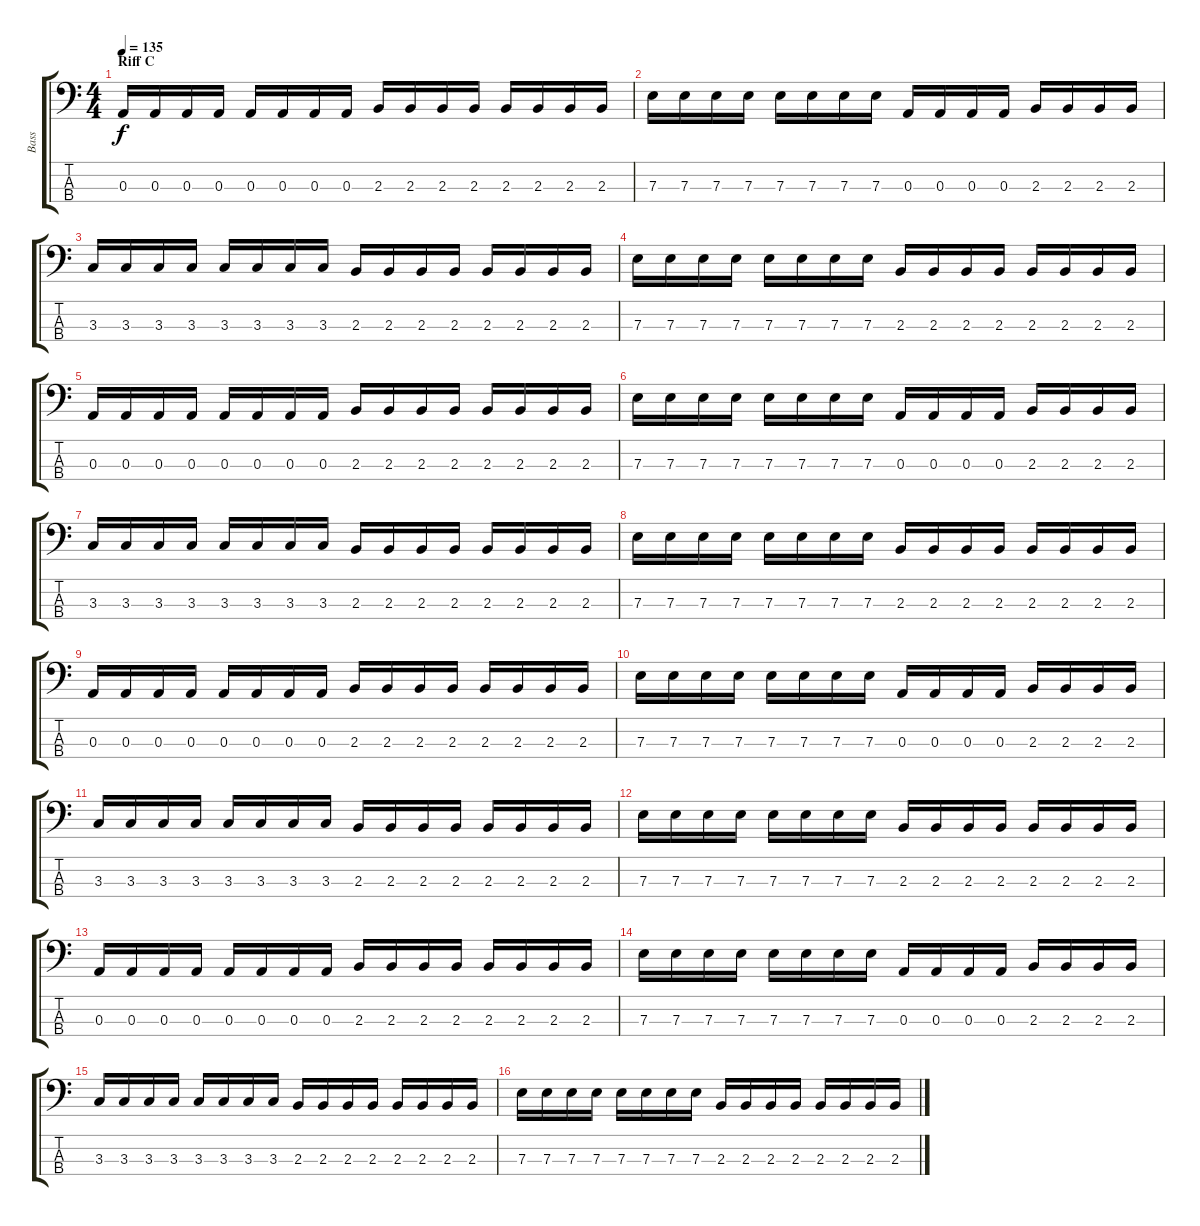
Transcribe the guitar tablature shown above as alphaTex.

\track ("Bass" "Bass") {instrument electricbassfinger}
\staff {score tabs}
\tuning (G2 D2 A1 E1) {hide}
\ts (4 4)
\section ("" "Riff C")
\tempo 135
\clef f4
\ks c
0.3.16{dy f} 0.3.16 0.3.16 0.3.16 0.3.16 0.3.16 0.3.16 0.3.16 2.3.16 2.3.16 2.3.16 2.3.16 2.3.16 2.3.16 2.3.16 2.3.16 |
7.3.16 7.3.16 7.3.16 7.3.16 7.3.16 7.3.16 7.3.16 7.3.16 0.3.16 0.3.16 0.3.16 0.3.16 2.3.16 2.3.16 2.3.16 2.3.16 |
3.3.16 3.3.16 3.3.16 3.3.16 3.3.16 3.3.16 3.3.16 3.3.16 2.3.16 2.3.16 2.3.16 2.3.16 2.3.16 2.3.16 2.3.16 2.3.16 |
7.3.16 7.3.16 7.3.16 7.3.16 7.3.16 7.3.16 7.3.16 7.3.16 2.3.16 2.3.16 2.3.16 2.3.16 2.3.16 2.3.16 2.3.16 2.3.16 |
0.3.16 0.3.16 0.3.16 0.3.16 0.3.16 0.3.16 0.3.16 0.3.16 2.3.16 2.3.16 2.3.16 2.3.16 2.3.16 2.3.16 2.3.16 2.3.16 |
7.3.16 7.3.16 7.3.16 7.3.16 7.3.16 7.3.16 7.3.16 7.3.16 0.3.16 0.3.16 0.3.16 0.3.16 2.3.16 2.3.16 2.3.16 2.3.16 |
3.3.16 3.3.16 3.3.16 3.3.16 3.3.16 3.3.16 3.3.16 3.3.16 2.3.16 2.3.16 2.3.16 2.3.16 2.3.16 2.3.16 2.3.16 2.3.16 |
7.3.16 7.3.16 7.3.16 7.3.16 7.3.16 7.3.16 7.3.16 7.3.16 2.3.16 2.3.16 2.3.16 2.3.16 2.3.16 2.3.16 2.3.16 2.3.16 |
0.3.16 0.3.16 0.3.16 0.3.16 0.3.16 0.3.16 0.3.16 0.3.16 2.3.16 2.3.16 2.3.16 2.3.16 2.3.16 2.3.16 2.3.16 2.3.16 |
7.3.16 7.3.16 7.3.16 7.3.16 7.3.16 7.3.16 7.3.16 7.3.16 0.3.16 0.3.16 0.3.16 0.3.16 2.3.16 2.3.16 2.3.16 2.3.16 |
3.3.16 3.3.16 3.3.16 3.3.16 3.3.16 3.3.16 3.3.16 3.3.16 2.3.16 2.3.16 2.3.16 2.3.16 2.3.16 2.3.16 2.3.16 2.3.16 |
7.3.16 7.3.16 7.3.16 7.3.16 7.3.16 7.3.16 7.3.16 7.3.16 2.3.16 2.3.16 2.3.16 2.3.16 2.3.16 2.3.16 2.3.16 2.3.16 |
0.3.16 0.3.16 0.3.16 0.3.16 0.3.16 0.3.16 0.3.16 0.3.16 2.3.16 2.3.16 2.3.16 2.3.16 2.3.16 2.3.16 2.3.16 2.3.16 |
7.3.16 7.3.16 7.3.16 7.3.16 7.3.16 7.3.16 7.3.16 7.3.16 0.3.16 0.3.16 0.3.16 0.3.16 2.3.16 2.3.16 2.3.16 2.3.16 |
3.3.16 3.3.16 3.3.16 3.3.16 3.3.16 3.3.16 3.3.16 3.3.16 2.3.16 2.3.16 2.3.16 2.3.16 2.3.16 2.3.16 2.3.16 2.3.16 |
7.3.16 7.3.16 7.3.16 7.3.16 7.3.16 7.3.16 7.3.16 7.3.16 2.3.16 2.3.16 2.3.16 2.3.16 2.3.16 2.3.16 2.3.16 2.3.16
